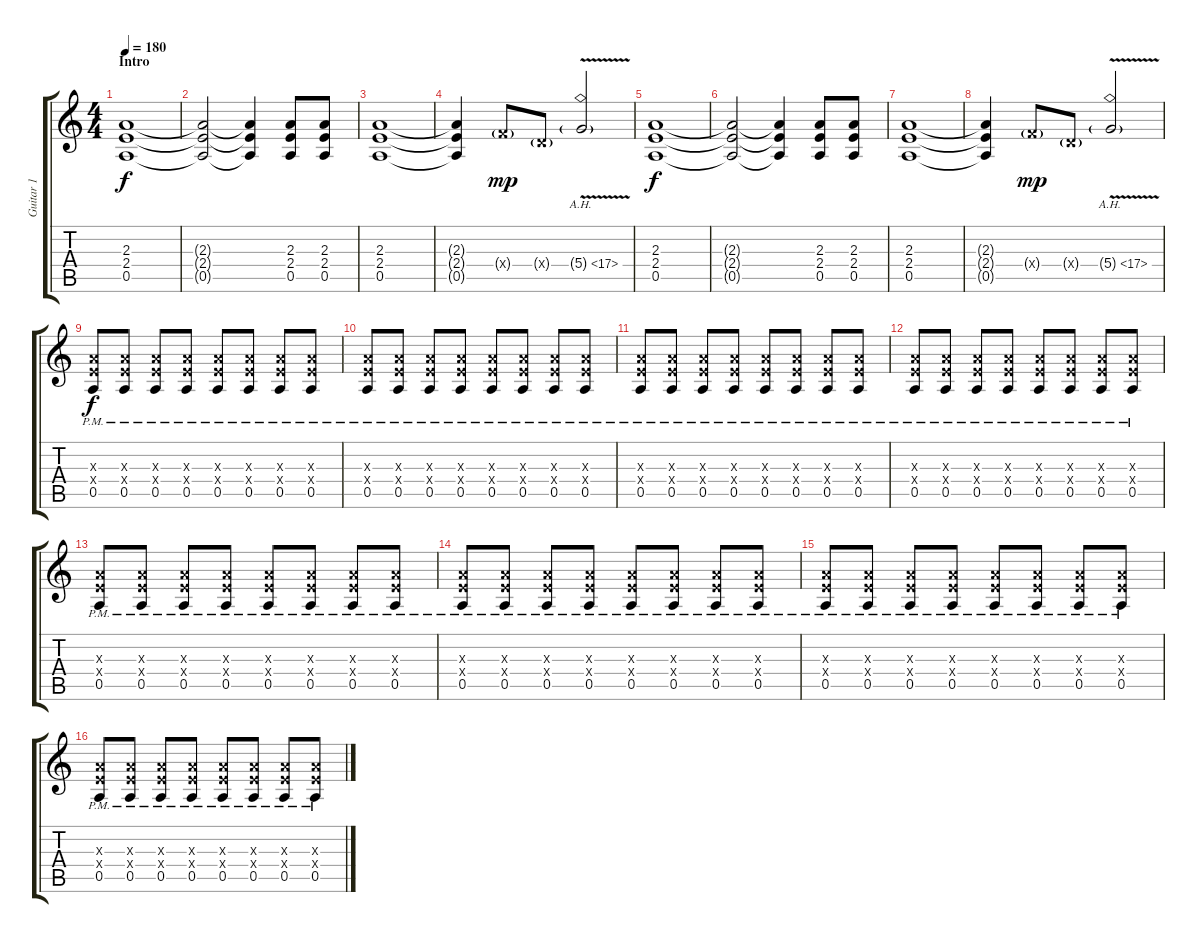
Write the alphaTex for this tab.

\track ("Guitar 1" "Guitar 1") {instrument distortionguitar}
\staff {score tabs}
\tuning (E4 B3 G3 D3 A2 E2) {hide}
\ts (4 4)
\section ("" "Intro")
\tempo 180
\clef g2
\ks c
(2.3 2.4 0.5).1{dy f instrument distortionguitar} |
(2.3{t} 2.4{t} 0.5{t}).2 (2.3{t} 2.4{t} 0.5{t}).4 (2.3 2.4 0.5).8 (2.3 2.4 0.5).8 |
(2.3 2.4 0.5).1 |
(2.3{t} 2.4{t} 0.5{t}).4 3.4{g x}.8{dy mp} 0.4{g x}.8 5.4{ah 12 v g}.2 |
(2.3 2.4 0.5).1{dy f} |
(2.3{t} 2.4{t} 0.5{t}).2 (2.3{t} 2.4{t} 0.5{t}).4 (2.3 2.4 0.5).8 (2.3 2.4 0.5).8 |
(2.3 2.4 0.5).1 |
(2.3{t} 2.4{t} 0.5{t}).4 3.4{g x}.8{dy mp} 0.4{g x}.8 5.4{ah 12 v g}.2 |
(2.3{x} 2.4{pm x} 0.5).8{dy f} (2.3{x} 2.4{pm x} 0.5).8 (2.3{x} 2.4{pm x} 0.5).8 (2.3{x} 2.4{pm x} 0.5).8 (2.3{x} 2.4{pm x} 0.5).8 (2.3{x} 2.4{pm x} 0.5).8 (2.3{x} 2.4{pm x} 0.5).8 (2.3{x} 2.4{pm x} 0.5).8 |
(2.3{x} 2.4{pm x} 0.5).8 (2.3{x} 2.4{pm x} 0.5).8 (2.3{x} 2.4{pm x} 0.5).8 (2.3{x} 2.4{pm x} 0.5).8 (2.3{x} 2.4{pm x} 0.5).8 (2.3{x} 2.4{pm x} 0.5).8 (2.3{x} 2.4{pm x} 0.5).8 (2.3{x} 2.4{pm x} 0.5).8 |
(2.3{x} 2.4{pm x} 0.5).8 (2.3{x} 2.4{pm x} 0.5).8 (2.3{x} 2.4{pm x} 0.5).8 (2.3{x} 2.4{pm x} 0.5).8 (2.3{x} 2.4{pm x} 0.5).8 (2.3{x} 2.4{pm x} 0.5).8 (2.3{x} 2.4{pm x} 0.5).8 (2.3{x} 2.4{pm x} 0.5).8 |
(2.3{x} 2.4{pm x} 0.5).8 (2.3{x} 2.4{pm x} 0.5).8 (2.3{x} 2.4{pm x} 0.5).8 (2.3{x} 2.4{pm x} 0.5).8 (2.3{x} 2.4{pm x} 0.5).8 (2.3{x} 2.4{pm x} 0.5).8 (2.3{x} 2.4{pm x} 0.5).8 (2.3{x} 2.4{pm x} 0.5).8 |
(2.3{x} 2.4{pm x} 0.5).8 (2.3{x} 2.4{pm x} 0.5).8 (2.3{x} 2.4{pm x} 0.5).8 (2.3{x} 2.4{pm x} 0.5).8 (2.3{x} 2.4{pm x} 0.5).8 (2.3{x} 2.4{pm x} 0.5).8 (2.3{x} 2.4{pm x} 0.5).8 (2.3{x} 2.4{pm x} 0.5).8 |
(2.3{x} 2.4{pm x} 0.5).8 (2.3{x} 2.4{pm x} 0.5).8 (2.3{x} 2.4{pm x} 0.5).8 (2.3{x} 2.4{pm x} 0.5).8 (2.3{x} 2.4{pm x} 0.5).8 (2.3{x} 2.4{pm x} 0.5).8 (2.3{x} 2.4{pm x} 0.5).8 (2.3{x} 2.4{pm x} 0.5).8 |
(2.3{x} 2.4{pm x} 0.5).8 (2.3{x} 2.4{pm x} 0.5).8 (2.3{x} 2.4{pm x} 0.5).8 (2.3{x} 2.4{pm x} 0.5).8 (2.3{x} 2.4{pm x} 0.5).8 (2.3{x} 2.4{pm x} 0.5).8 (2.3{x} 2.4{pm x} 0.5).8 (2.3{x} 2.4{pm x} 0.5).8 |
(2.3{x} 2.4{pm x} 0.5).8 (2.3{x} 2.4{pm x} 0.5).8 (2.3{x} 2.4{pm x} 0.5).8 (2.3{x} 2.4{pm x} 0.5).8 (2.3{x} 2.4{pm x} 0.5).8 (2.3{x} 2.4{pm x} 0.5).8 (2.3{x} 2.4{pm x} 0.5).8 (2.3{x} 2.4{pm x} 0.5).8
